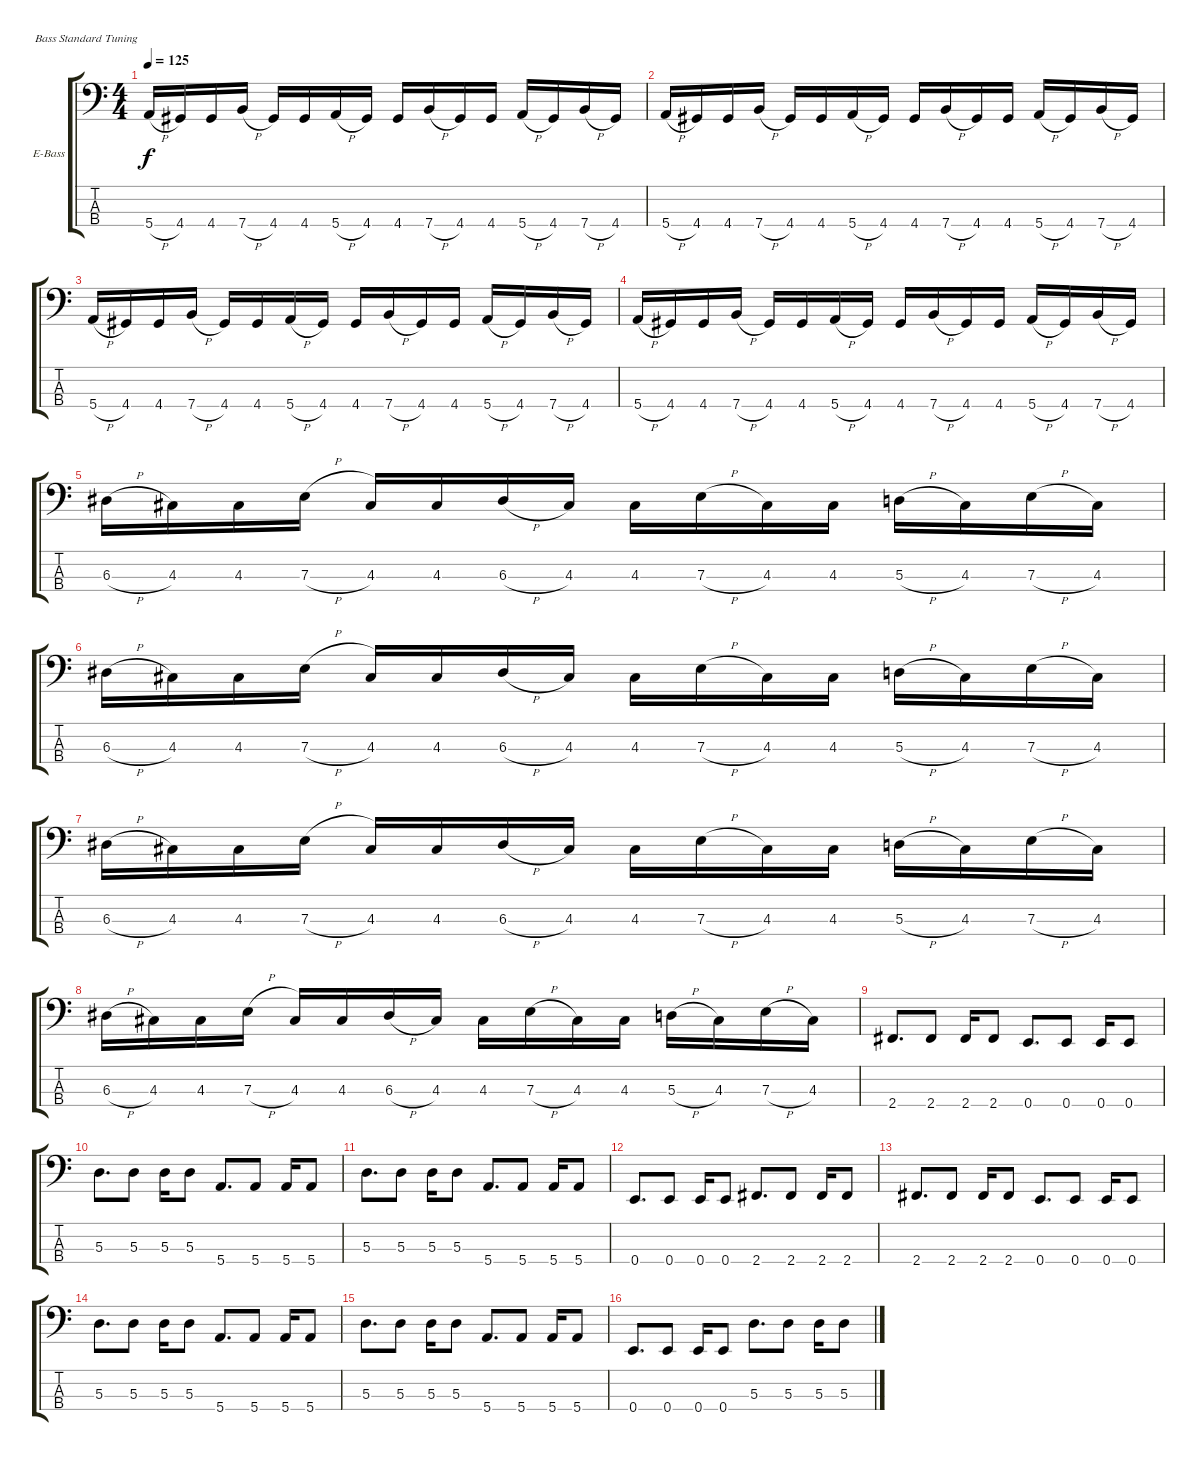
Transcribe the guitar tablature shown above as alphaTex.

\defaultSystemsLayout 4
\bracketExtendMode groupsimilarinstruments
\firstSystemTrackNameOrientation horizontal
\otherSystemsTrackNameOrientation horizontal
\track ("Fitty Wienhold" "E-Bass") {instrument electricbassfinger}
\staff {score tabs}
\tuning (G2 D2 A1 E1)
\ts (4 4)
\tempo 125
\clef f4
\ks c
5.4{h}.16{dy f} 4.4.16 4.4.16 7.4{h}.16 4.4.16 4.4.16 5.4{h}.16 4.4.16 4.4.16 7.4{h}.16 4.4.16 4.4.16 5.4{h}.16 4.4.16 7.4{h}.16 4.4.16 |
5.4{h}.16 4.4.16 4.4.16 7.4{h}.16 4.4.16 4.4.16 5.4{h}.16 4.4.16 4.4.16 7.4{h}.16 4.4.16 4.4.16 5.4{h}.16 4.4.16 7.4{h}.16 4.4.16 |
5.4{h}.16 4.4.16 4.4.16 7.4{h}.16 4.4.16 4.4.16 5.4{h}.16 4.4.16 4.4.16 7.4{h}.16 4.4.16 4.4.16 5.4{h}.16 4.4.16 7.4{h}.16 4.4.16 |
5.4{h}.16 4.4.16 4.4.16 7.4{h}.16 4.4.16 4.4.16 5.4{h}.16 4.4.16 4.4.16 7.4{h}.16 4.4.16 4.4.16 5.4{h}.16 4.4.16 7.4{h}.16 4.4.16 |
6.3{h}.16 4.3.16 4.3.16 7.3{h}.16 4.3.16 4.3.16 6.3{h}.16 4.3.16 4.3.16 7.3{h}.16 4.3.16 4.3.16 5.3{h}.16 4.3.16 7.3{h}.16 4.3.16 |
6.3{h}.16 4.3.16 4.3.16 7.3{h}.16 4.3.16 4.3.16 6.3{h}.16 4.3.16 4.3.16 7.3{h}.16 4.3.16 4.3.16 5.3{h}.16 4.3.16 7.3{h}.16 4.3.16 |
6.3{h}.16 4.3.16 4.3.16 7.3{h}.16 4.3.16 4.3.16 6.3{h}.16 4.3.16 4.3.16 7.3{h}.16 4.3.16 4.3.16 5.3{h}.16 4.3.16 7.3{h}.16 4.3.16 |
6.3{h}.16 4.3.16 4.3.16 7.3{h}.16 4.3.16 4.3.16 6.3{h}.16 4.3.16 4.3.16 7.3{h}.16 4.3.16 4.3.16 5.3{h}.16 4.3.16 7.3{h}.16 4.3.16 |
2.4.8{d} 2.4.8 2.4.16 2.4.8 0.4.8{d} 0.4.8 0.4.16 0.4.8 |
5.3.8{d} 5.3.8 5.3.16 5.3.8 5.4.8{d} 5.4.8 5.4.16 5.4.8 |
5.3.8{d} 5.3.8 5.3.16 5.3.8 5.4.8{d} 5.4.8 5.4.16 5.4.8 |
0.4.8{d} 0.4.8 0.4.16 0.4.8 2.4.8{d} 2.4.8 2.4.16 2.4.8 |
2.4.8{d} 2.4.8 2.4.16 2.4.8 0.4.8{d} 0.4.8 0.4.16 0.4.8 |
5.3.8{d} 5.3.8 5.3.16 5.3.8 5.4.8{d} 5.4.8 5.4.16 5.4.8 |
5.3.8{d} 5.3.8 5.3.16 5.3.8 5.4.8{d} 5.4.8 5.4.16 5.4.8 |
0.4.8{d} 0.4.8 0.4.16 0.4.8 5.3.8{d} 5.3.8 5.3.16 5.3.8
